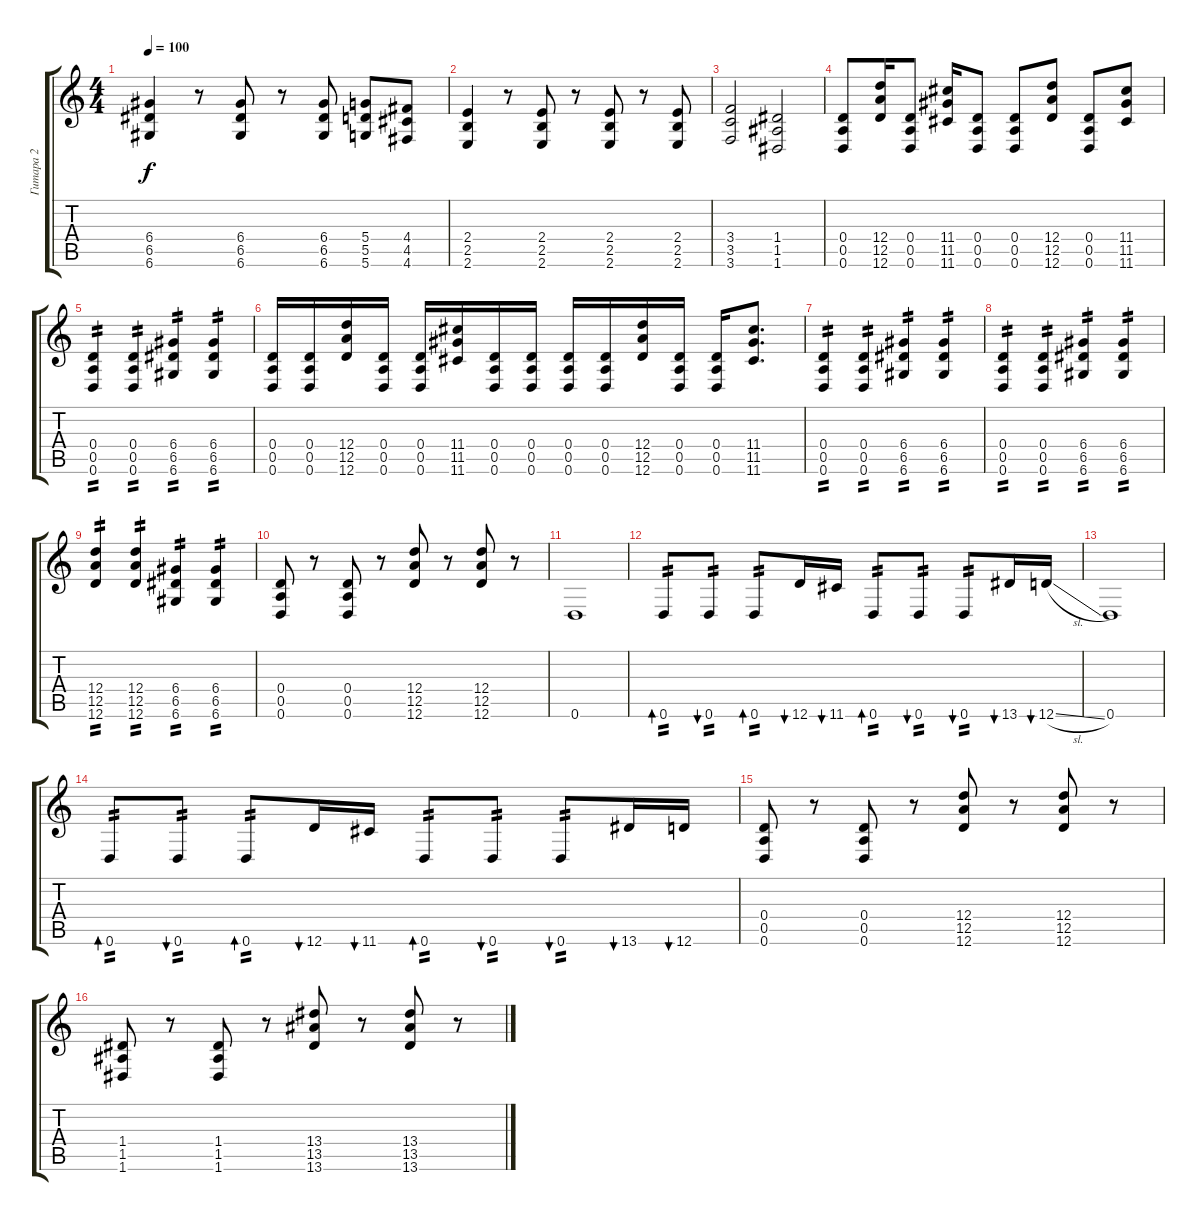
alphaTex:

\track ("Гитара 2" "Гитара 2") {instrument distortionguitar}
\staff {score tabs}
\tuning (E4 B3 G3 D3 A2 D2) {hide}
\ts (4 4)
\tempo 100
\clef g2
\ks c
(6.4 6.5 6.6).4{dy f} r.8 (6.4 6.5 6.6).8 r.8 (6.4 6.5 6.6).8 (5.4 5.5 5.6).8 (4.4 4.5 4.6).8 |
(2.4 2.5 2.6).4 r.8 (2.4 2.5 2.6).8 r.8 (2.4 2.5 2.6).8 r.8 (2.4 2.5 2.6).8 |
(3.4 3.5 3.6).2 (1.4 1.5 1.6).2 |
(0.4 0.5 0.6).8 (12.4 12.5 12.6).16 (0.4 0.5 0.6).8 (11.4 11.5 11.6).16 (0.4 0.5 0.6).8 (0.4 0.5 0.6).8 (12.4 12.5 12.6).8 (0.4 0.5 0.6).8 (11.4 11.5 11.6).8 |
(0.4 0.5 0.6).4{tp 2} (0.4 0.5 0.6).4{tp 2} (6.4 6.5 6.6).4{tp 2} (6.4 6.5 6.6).4{tp 2} |
(0.4 0.5 0.6).16 (0.4 0.5 0.6).16 (12.4 12.5 12.6).16 (0.4 0.5 0.6).16 (0.4 0.5 0.6).16 (11.4 11.5 11.6).16 (0.4 0.5 0.6).16 (0.4 0.5 0.6).16 (0.4 0.5 0.6).16 (0.4 0.5 0.6).16 (12.4 12.5 12.6).16 (0.4 0.5 0.6).16 (0.4 0.5 0.6).16 (11.4 11.5 11.6).8{d} |
(0.4 0.5 0.6).4{tp 2} (0.4 0.5 0.6).4{tp 2} (6.4 6.5 6.6).4{tp 2} (6.4 6.5 6.6).4{tp 2} |
(0.4 0.5 0.6).4{tp 2} (0.4 0.5 0.6).4{tp 2} (6.4 6.5 6.6).4{tp 2} (6.4 6.5 6.6).4{tp 2} |
(12.4 12.5 12.6).4{tp 2} (12.4 12.5 12.6).4{tp 2} (6.4 6.5 6.6).4{tp 2} (6.4 6.5 6.6).4{tp 2} |
(0.4 0.5 0.6).8 r.8 (0.4 0.5 0.6).8 r.8 (12.4 12.5 12.6).8 r.8 (12.4 12.5 12.6).8 r.8 |
0.6.1 |
0.6.8{bd 60 tp 2} 0.6.8{bu 60 tp 2} 0.6.8{bd 60 tp 2} 12.6.16{bu 60} 11.6.16{bu 60} 0.6.8{bd 60 tp 2} 0.6.8{bu 60 tp 2} 0.6.8{bu 60 tp 2} 13.6.16{bu 60} 12.6{sl}.16{bu 60} |
0.6.1 |
0.6.8{bd 60 tp 2} 0.6.8{bu 60 tp 2} 0.6.8{bd 60 tp 2} 12.6.16{bu 60} 11.6.16{bu 60} 0.6.8{bd 60 tp 2} 0.6.8{bu 60 tp 2} 0.6.8{bu 60 tp 2} 13.6.16{bu 60} 12.6.16{bu 60} |
(0.4 0.5 0.6).8 r.8 (0.4 0.5 0.6).8 r.8 (12.4 12.5 12.6).8 r.8 (12.4 12.5 12.6).8 r.8 |
(1.4 1.5 1.6).8 r.8 (1.4 1.5 1.6).8 r.8 (13.4 13.5 13.6).8 r.8 (13.4 13.5 13.6).8 r.8
